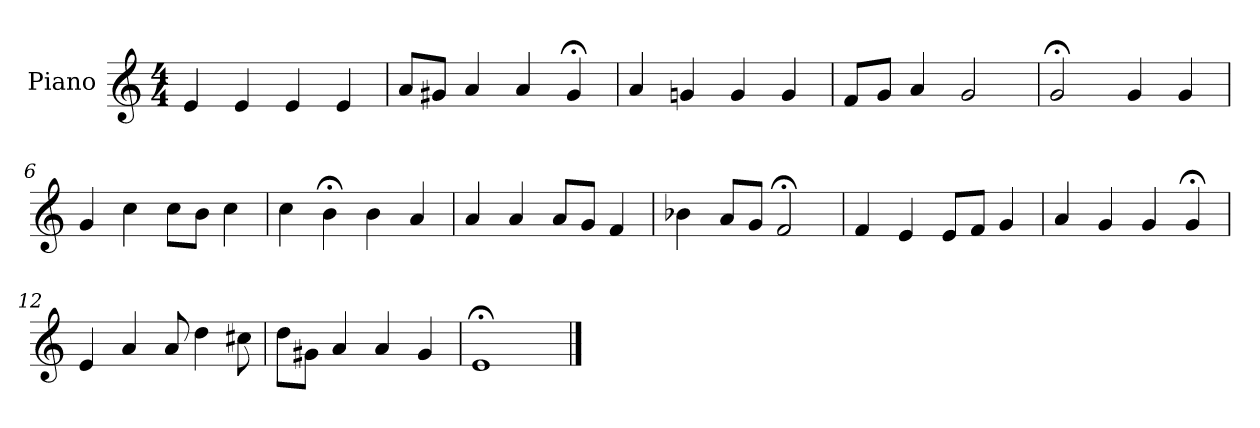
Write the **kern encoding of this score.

**kern
*part1
*staff1
*I"Piano
*I'Pno
*clefG2
*k[]
*M4/4
=1
4e/
4e/
4e/
4e/
=2
8a/L
8g#X/J
4a/
4a/
4g#;</
=3
4a/
4gn/
4g/
4g/
=4
8f/L
8g/J
4a/
2g/
=5
2g;</
4g/
4g/
=6
4g/
4cc\
8cc\L
8b\J
4cc\
=7
4cc\
4b;<\
4b\
4a/
=8
4a/
4a/
8a/L
8g/J
4f/
=9
4b-X\
8a/L
8g/J
2f;</
=10
4f/
4e/
8e/L
8f/J
4g/
=11
4a/
4g/
4g/
4g;</
=12
4e/
4a/
8a/
4dd\
8cc#X\
=13
8dd\L
8g#X\J
4a/
4a/
4g#/
=14
1e;<
==
*-
